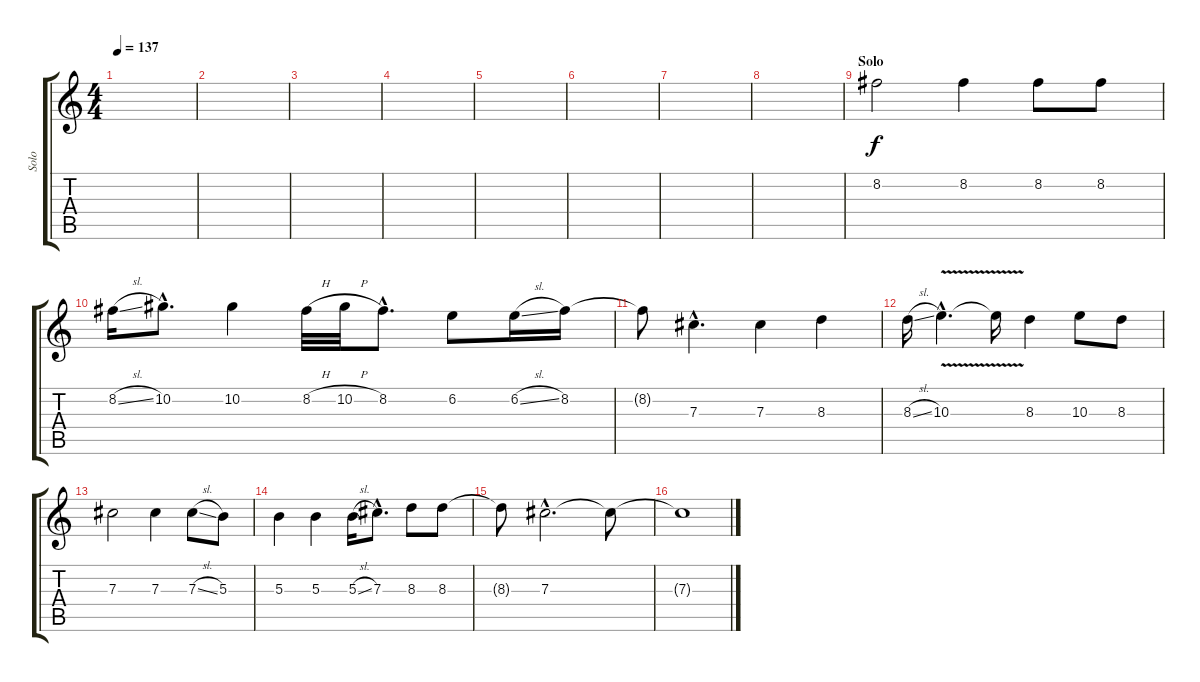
\track ("Solo" "Solo") {instrument overdrivenguitar}
\staff {score tabs}
\tuning (Eb4 Bb3 Gb3 Db3 Ab2 Eb2) {hide}
\ts (4 4)
\tempo 137
\clef g2
\ks c
|
|
|
|
|
|
|
|
\section ("" "Solo")
8.2.2 8.2.4 8.2.8 8.2.8 |
8.2{sl}.16 10.2{hac}.8{d} 10.2.4 8.2{h}.32 10.2{h}.32 8.2{hac}.8{d} 6.2.8 6.2{sl}.16 8.2.16 |
8.2{t}.8 7.3{hac}.4{d} 7.3.4 8.3.4 |
8.3{sl}.16 10.3{v hac}.4{d} 10.3{t}.16 8.3.4 10.3.8 8.3.8 |
7.3.2 7.3.4 7.3{sl}.8 5.3.8 |
5.3.4 5.3.4 5.3{sl}.16 7.3{hac}.8{d} 8.3.8 8.3.8 |
8.3{t}.8 7.3{hac}.2{d} 7.3{t}.8 |
7.3{t}.1
